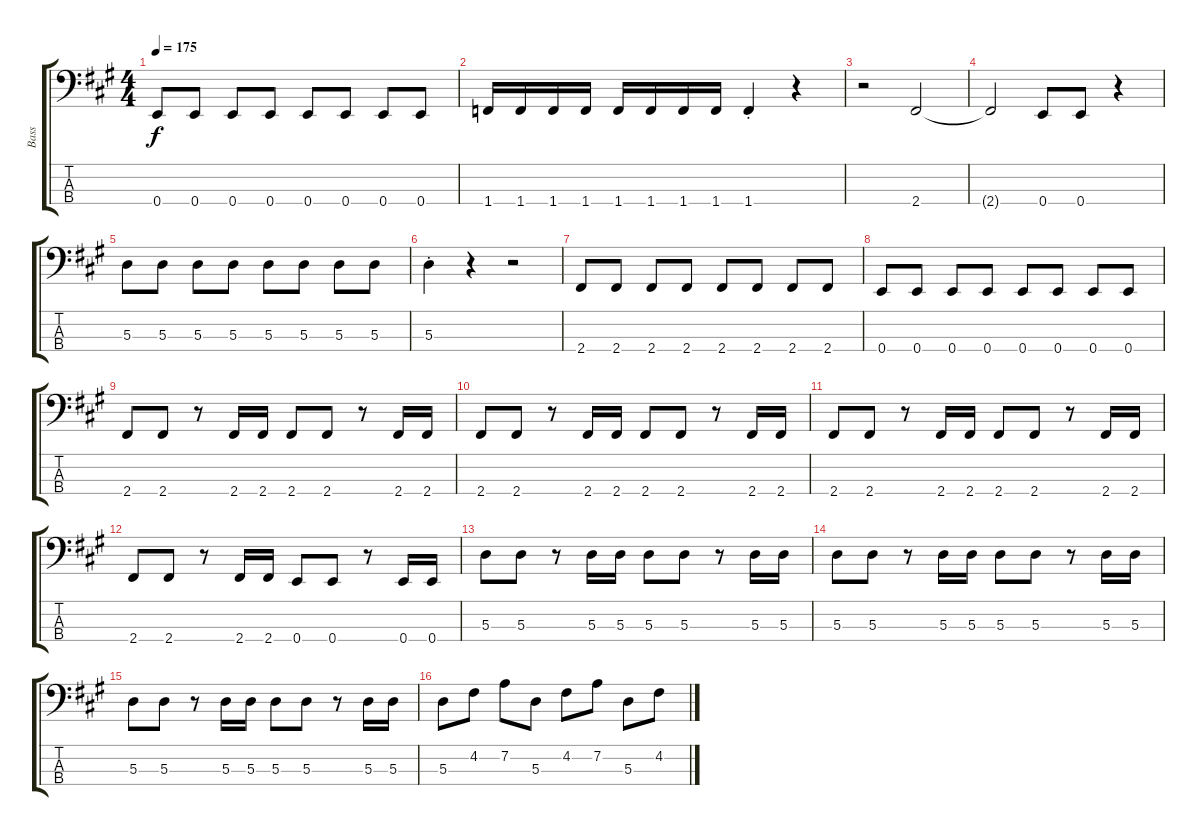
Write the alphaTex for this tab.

\track ("Bass" "Bass") {instrument slapbass2}
\staff {score tabs}
\tuning (G2 D2 A1 E1) {hide}
\ts (4 4)
\tempo 175
\clef f4
\ks a
0.4.8{dy f} 0.4.8 0.4.8 0.4.8 0.4.8 0.4.8 0.4.8 0.4.8 |
1.4.16 1.4.16 1.4.16 1.4.16 1.4.16 1.4.16 1.4.16 1.4.16 1.4{st}.4 r.4 |
r.2 2.4.2 |
2.4{t}.2 0.4.8 0.4.8 r.4 |
5.3.8 5.3.8 5.3.8 5.3.8 5.3.8 5.3.8 5.3.8 5.3.8 |
5.3{st}.4 r.4 r.2 |
2.4.8 2.4.8 2.4.8 2.4.8 2.4.8 2.4.8 2.4.8 2.4.8 |
0.4.8 0.4.8 0.4.8 0.4.8 0.4.8 0.4.8 0.4.8 0.4.8 |
2.4.8 2.4.8 r.8 2.4.16 2.4.16 2.4.8 2.4.8 r.8 2.4.16 2.4.16 |
2.4.8 2.4.8 r.8 2.4.16 2.4.16 2.4.8 2.4.8 r.8 2.4.16 2.4.16 |
2.4.8 2.4.8 r.8 2.4.16 2.4.16 2.4.8 2.4.8 r.8 2.4.16 2.4.16 |
2.4.8 2.4.8 r.8 2.4.16 2.4.16 0.4.8 0.4.8 r.8 0.4.16 0.4.16 |
5.3.8 5.3.8 r.8 5.3.16 5.3.16 5.3.8 5.3.8 r.8 5.3.16 5.3.16 |
5.3.8 5.3.8 r.8 5.3.16 5.3.16 5.3.8 5.3.8 r.8 5.3.16 5.3.16 |
5.3.8 5.3.8 r.8 5.3.16 5.3.16 5.3.8 5.3.8 r.8 5.3.16 5.3.16 |
5.3.8 4.2.8 7.2.8 5.3.8 4.2.8 7.2.8 5.3.8 4.2.8
